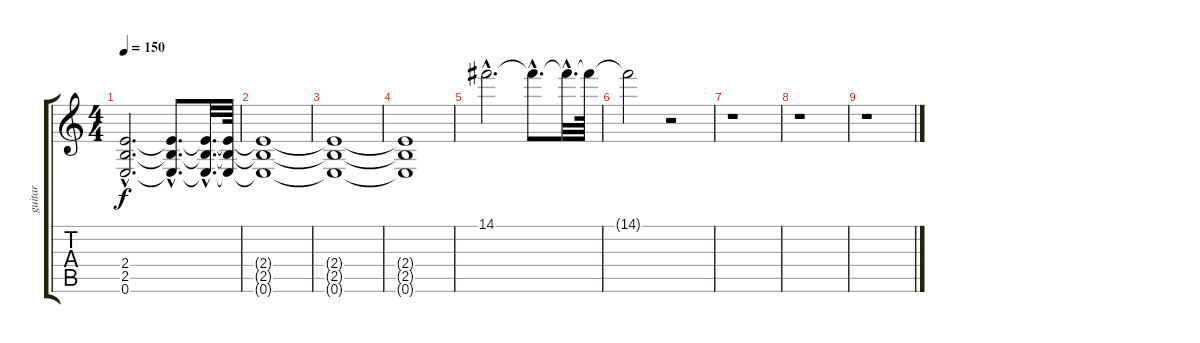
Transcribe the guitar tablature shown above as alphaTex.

\track ("guitar" "guitar") {instrument distortionguitar}
\staff {score tabs}
\tuning (E4 B3 G3 D3 A2 E2) {hide}
\ts (4 4)
\tempo 150
\clef g2
\ks c
(2.4{hac} 2.5{hac} 0.6{hac}).2{d dy f volume 16} (2.4{hac t} 2.5{hac t} 0.6{hac t}).8{d} (2.4{hac t} 2.5{hac t} 0.6{hac t}).32{d} (2.4{t} 2.5{t} 0.6{t}).64 |
(2.4{t} 2.5{t} 0.6{t}).1 |
(2.4{t} 2.5{t} 0.6{t}).1 |
(2.4{t} 2.5{t} 0.6{t}).1 |
14.1{hac}.2{d volume 8} 14.1{hac t}.8{d} 14.1{hac t}.32{d} 14.1{t}.64 |
14.1{t}.2 r.2 |
r.1 |
r.1 |
r.1
